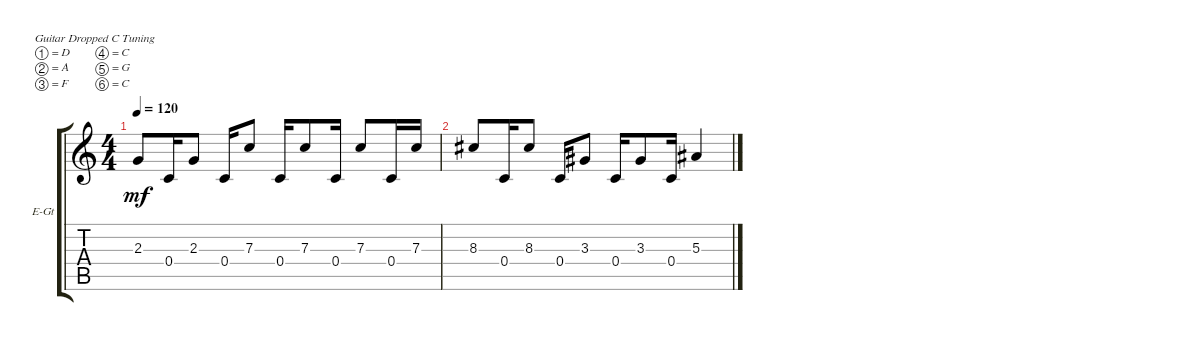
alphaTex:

\defaultSystemsLayout 4
\bracketExtendMode groupsimilarinstruments
\firstSystemTrackNameOrientation horizontal
\otherSystemsTrackNameOrientation horizontal
\track ("Aoi I" "E-Gt") {instrument distortionguitar}
\staff {score tabs}
\tuning (D4 A3 F3 C3 G2 C2)
\ts (4 4)
\tempo 120
\clef g2
\ks c
2.3.8{dy mf} 0.4.16 2.3.8 0.4.16 7.3.8 0.4.16 7.3.8 0.4.16 7.3.8 0.4.16 7.3.16 |
8.3.8 0.4.16 8.3.8 0.4.16 3.3.8 0.4.16 3.3.8 0.4.16 5.3.4
